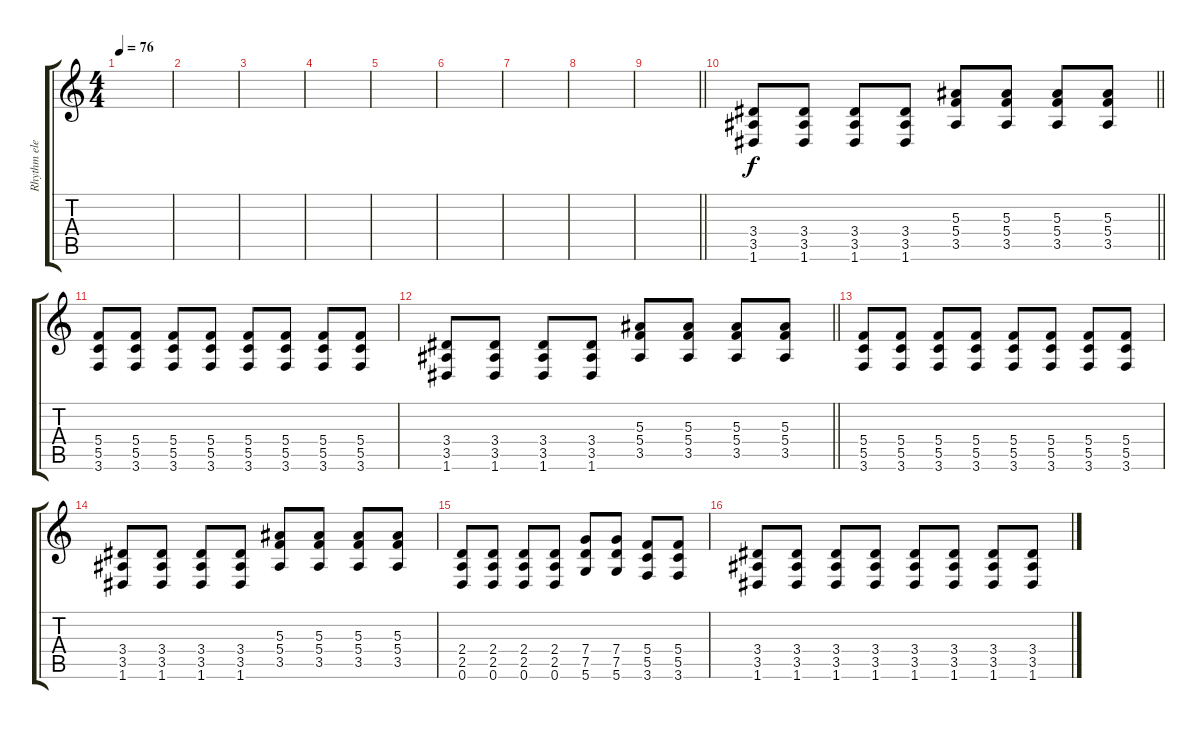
\track ("Rhythm elect." "Rhythm ele") {instrument overdrivenguitar}
\staff {score tabs}
\tuning (D4 A3 F3 C3 G2 D2) {hide}
\ts (4 4)
\tempo 76
\clef g2
\ks c
|
|
|
|
|
|
|
|
\barLineRight lightlight
|
\barLineRight lightlight
(3.4 3.5 1.6).8 (3.4 3.5 1.6).8 (3.4 3.5 1.6).8 (3.4 3.5 1.6).8 (5.3 5.4 3.5).8 (5.3 5.4 3.5).8 (5.3 5.4 3.5).8 (5.3 5.4 3.5).8 |
(5.4 5.5 3.6).8 (5.4 5.5 3.6).8 (5.4 5.5 3.6).8 (5.4 5.5 3.6).8 (5.4 5.5 3.6).8 (5.4 5.5 3.6).8 (5.4 5.5 3.6).8 (5.4 5.5 3.6).8 |
\barLineRight lightlight
(3.4 3.5 1.6).8 (3.4 3.5 1.6).8 (3.4 3.5 1.6).8 (3.4 3.5 1.6).8 (5.3 5.4 3.5).8 (5.3 5.4 3.5).8 (5.3 5.4 3.5).8 (5.3 5.4 3.5).8 |
(5.4 5.5 3.6).8 (5.4 5.5 3.6).8 (5.4 5.5 3.6).8 (5.4 5.5 3.6).8 (5.4 5.5 3.6).8 (5.4 5.5 3.6).8 (5.4 5.5 3.6).8 (5.4 5.5 3.6).8 |
(3.4 3.5 1.6).8 (3.4 3.5 1.6).8 (3.4 3.5 1.6).8 (3.4 3.5 1.6).8 (5.3 5.4 3.5).8 (5.3 5.4 3.5).8 (5.3 5.4 3.5).8 (5.3 5.4 3.5).8 |
(2.4 2.5 0.6).8 (2.4 2.5 0.6).8 (2.4 2.5 0.6).8 (2.4 2.5 0.6).8 (7.4 7.5 5.6).8 (7.4 7.5 5.6).8 (5.4 5.5 3.6).8 (5.4 5.5 3.6).8 |
(3.4 3.5 1.6).8 (3.4 3.5 1.6).8 (3.4 3.5 1.6).8 (3.4 3.5 1.6).8 (3.4 3.5 1.6).8 (3.4 3.5 1.6).8 (3.4 3.5 1.6).8 (3.4 3.5 1.6).8
